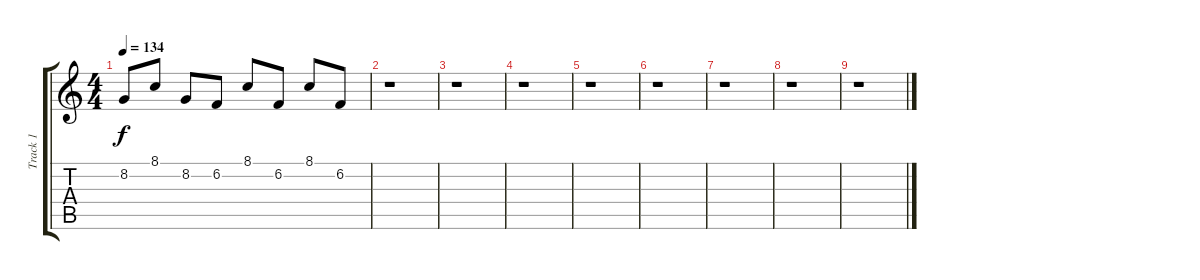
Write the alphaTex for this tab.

\track ("Track 1" "Track 1") {instrument lead7fifths}
\staff {score tabs}
\tuning (E4 B3 G3 D3 A2 E2) {hide}
\ts (4 4)
\tempo 134
\clef g2
\ks c
8.2.8{dy f} 8.1.8 8.2.8 6.2.8 8.1.8 6.2.8 8.1.8 6.2.8 |
r.1 |
r.1 |
r.1 |
r.1 |
r.1 |
r.1 |
r.1 |
r.1
